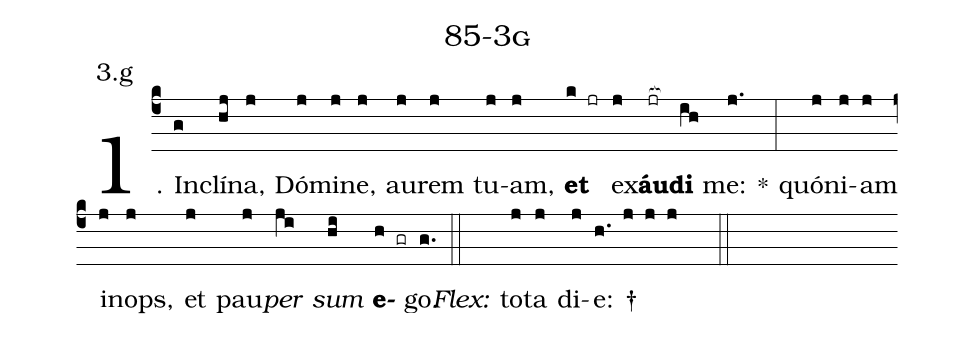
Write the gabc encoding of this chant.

name: 85-3g;
annotation: 3.g;
%%
(c4)1. In(g)clí(hj)na,(j) Dó(j)mi(j)ne,(j) au(j)rem(j) tu(j)am,(j) <b>et</b>(k jr) ex(j)<b>áu</b>(jr[ocb:1{])<b>di</b>(ih[ocb:0}]) me:(j.) *(:) quón(j)i(j)am(j) in(j)ops,(j) et(j) pau(j)<i>per</i>(ji) <i>sum</i>(hi) <b>e</b>(h gr)go.(g.) (::)
<i>Flex:</i>()  to(j)ta(j) di(j)e: †(h. j j j  ::)
